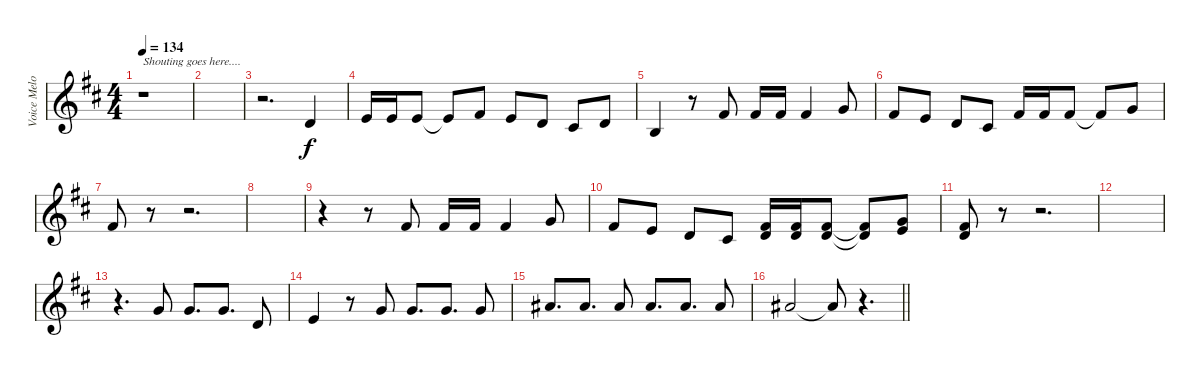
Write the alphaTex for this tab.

\track ("Voice Melody" "Voice Melo") {instrument englishhorn}
\staff {score}
\tuning (E4 B3 G3 D3 A2 E2) {hide}
\ts (4 4)
\tempo 134
\clef g2
\ks bminor
r.1{txt "Shouting goes here.... " dy f} |
|
r.2{d} 3.2.4 |
0.1.16 0.1.16 0.1.8 0.1{t}.8 2.1.8 0.1.8 3.2.8 2.2.8 3.2.8 |
0.2.4 r.8 2.1.8 2.1.16 2.1.16 2.1.4 3.1.8 |
2.1.8 0.1.8 3.2.8 2.2.8 2.1.16 2.1.16 2.1.8 2.1{t}.8 3.1.8 |
2.1.8 r.8 r.2{d} |
|
r.4 r.8 2.1.8 2.1.16 2.1.16 2.1.4 3.1.8 |
2.1.8 0.1.8 3.2.8 2.2.8 (2.1 3.2).16 (2.1 3.2).16 (2.1 3.2).8 (2.1{t} 3.2{t}).8 (3.1 5.2).8 |
(2.1 3.2).8 r.8 r.2{d} |
|
r.4{d} 3.1.8 3.1.8{d} 3.1.8{d} 3.2.8 |
0.1.4 r.8 3.1.8 3.1.8{d} 3.1.8{d} 3.1.8 |
6.1.8{d} 6.1.8{d} 6.1.8 6.1.8{d} 6.1.8{d} 6.1.8 |
\barLineRight lightlight
6.1.2 6.1{t}.8 r.4{d}
